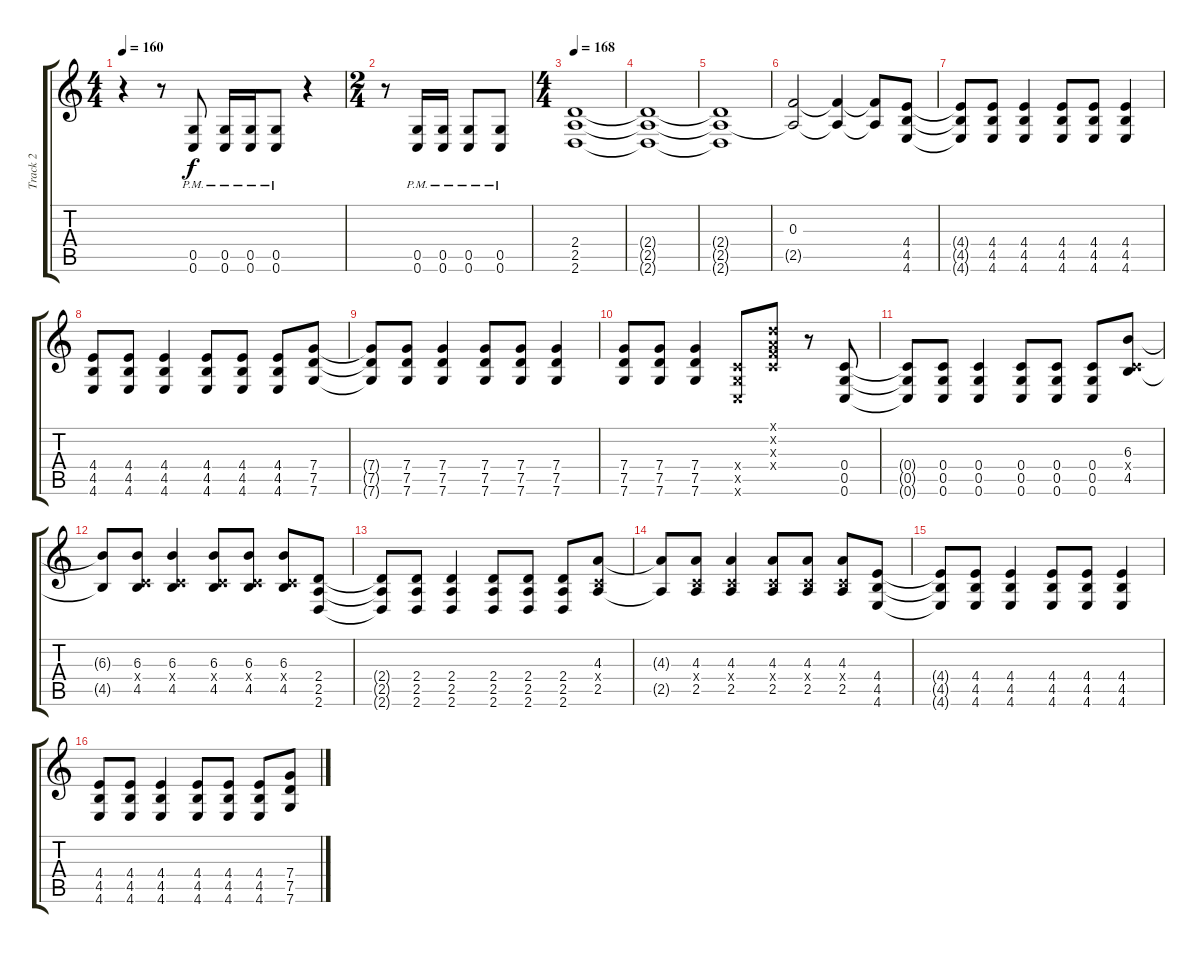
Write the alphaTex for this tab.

\track ("Track 2" "Track 2") {instrument distortionguitar}
\staff {score tabs}
\tuning (D4 A3 F3 C3 G2 C2) {hide}
\ts (4 4)
\tempo 160
\clef g2
\ks c
r.4{dy f} r.8 (0.5{pm} 0.6{pm}).8 (0.5{pm} 0.6{pm}).16 (0.5{pm} 0.6{pm}).16 (0.5{pm} 0.6{pm}).8 r.4 |
\ts (2 4)
r.8 (0.5{pm} 0.6{pm}).16 (0.5{pm} 0.6{pm}).16 (0.5{pm} 0.6{pm}).8 (0.5{pm} 0.6{pm}).8 |
\ts (4 4)
\tempo 168
(2.4 2.5 2.6).1 |
(2.4{t} 2.5{t} 2.6{t}).1 |
(2.4{t} 2.5{t} 2.6{t}).1 |
(0.3 2.5{t}).2 (0.3{t} 2.5{t}).4 (0.3{t} 2.5{t}).8 (4.4 4.5 4.6).8 |
(4.4{t} 4.5{t} 4.6{t}).8 (4.4 4.5 4.6).8 (4.4 4.5 4.6).4 (4.4 4.5 4.6).8 (4.4 4.5 4.6).8 (4.4 4.5 4.6).4 |
(4.4 4.5 4.6).8 (4.4 4.5 4.6).8 (4.4 4.5 4.6).4 (4.4 4.5 4.6).8 (4.4 4.5 4.6).8 (4.4 4.5 4.6).8 (7.4 7.5 7.6).8 |
(7.4{t} 7.5{t} 7.6{t}).8 (7.4 7.5 7.6).8 (7.4 7.5 7.6).4 (7.4 7.5 7.6).8 (7.4 7.5 7.6).8 (7.4 7.5 7.6).4 |
(7.4 7.5 7.6).8 (7.4 7.5 7.6).8 (7.4 7.5 7.6).4 (0.4{x} 0.5{x} 0.6{x}).8 (0.1{x} 0.2{x} 0.3{x} 0.4{x}).8 r.8 (0.4 0.5 0.6).8 |
(0.4{t} 0.5{t} 0.6{t}).8 (0.4 0.5 0.6).8 (0.4 0.5 0.6).4 (0.4 0.5 0.6).8 (0.4 0.5 0.6).8 (0.4 0.5 0.6).8 (6.3 0.4{x} 4.5).8 |
(6.3{t} 4.5{t}).8 (6.3 0.4{x} 4.5).8 (6.3 0.4{x} 4.5).4 (6.3 0.4{x} 4.5).8 (6.3 0.4{x} 4.5).8 (6.3 0.4{x} 4.5).8 (2.4 2.5 2.6).8 |
(2.4{t} 2.5{t} 2.6{t}).8 (2.4 2.5 2.6).8 (2.4 2.5 2.6).4 (2.4 2.5 2.6).8 (2.4 2.5 2.6).8 (2.4 2.5 2.6).8 (4.3 0.4{x} 2.5).8 |
(4.3{t} 2.5{t}).8 (4.3 0.4{x} 2.5).8 (4.3 0.4{x} 2.5).4 (4.3 0.4{x} 2.5).8 (4.3 0.4{x} 2.5).8 (4.3 0.4{x} 2.5).8 (4.4 4.5 4.6).8 |
(4.4{t} 4.5{t} 4.6{t}).8 (4.4 4.5 4.6).8 (4.4 4.5 4.6).4 (4.4 4.5 4.6).8 (4.4 4.5 4.6).8 (4.4 4.5 4.6).4 |
(4.4 4.5 4.6).8 (4.4 4.5 4.6).8 (4.4 4.5 4.6).4 (4.4 4.5 4.6).8 (4.4 4.5 4.6).8 (4.4 4.5 4.6).8 (7.4 7.5 7.6).8
